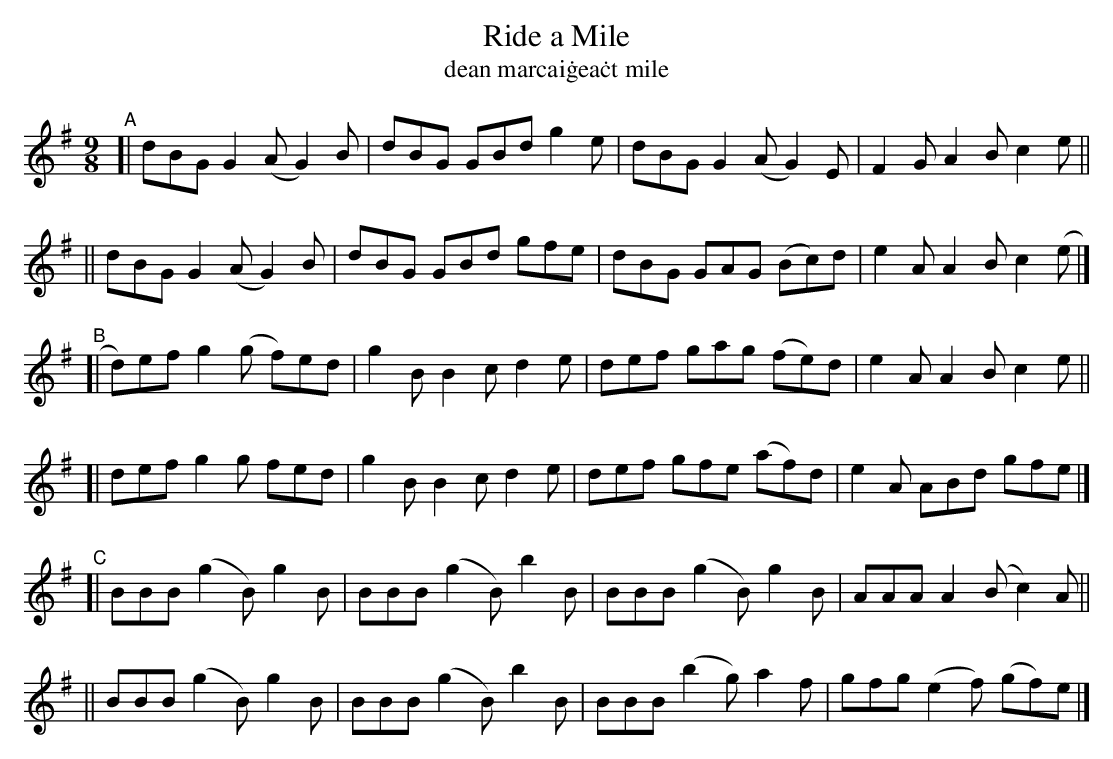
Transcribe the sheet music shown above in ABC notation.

X:1
T: Ride a Mile
T: dean marcai\.gea\.ct mile
M: 9/8
L: 1/8
K: G
"^A"\
[| dBG G2(A G2)B | dBG GBd g2e | dBG G2(A G2)E | F2G A2B c2e ||
|| dBG G2(A G2)B | dBG GBd gfe | dBG GAG (Bc)d | e2A A2B c2(e |]
"^B"\
[| d)ef g2(g f)ed | g2B B2c d2e | def gag (fe)d | e2A A2B c2e ||
[| def  g2g  fed  | g2B B2c d2e | def gfe (af)d | e2A ABd gfe |]
"^C"\
[| BBB (g2B) g2B | BBB (g2B) b2B | BBB (g2B) g2B | AAA A2(B c2)A ||
|| BBB (g2B) g2B | BBB (g2B) b2B | BBB (b2g) a2f | gfg (e2f) (gf)e |]
